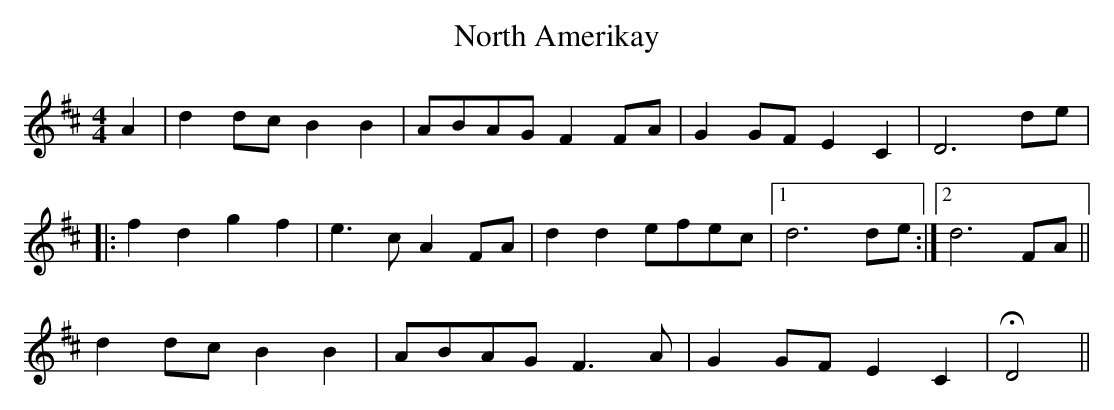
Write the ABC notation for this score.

X:1
T: North Amerikay
M: 4/4
L: 1/8
K: Dmaj
A2|d2 dc B2 B2|ABAG F2 FA|G2 GF E2 C2|D6 de|
|:f2 d2 g2 f2|e3c A2 FA|d2 d2 efec|1 d6 de:|2 d6 FA||
d2 dc B2 B2|ABAG F3 A|G2 GF E2 C2|HD4||
